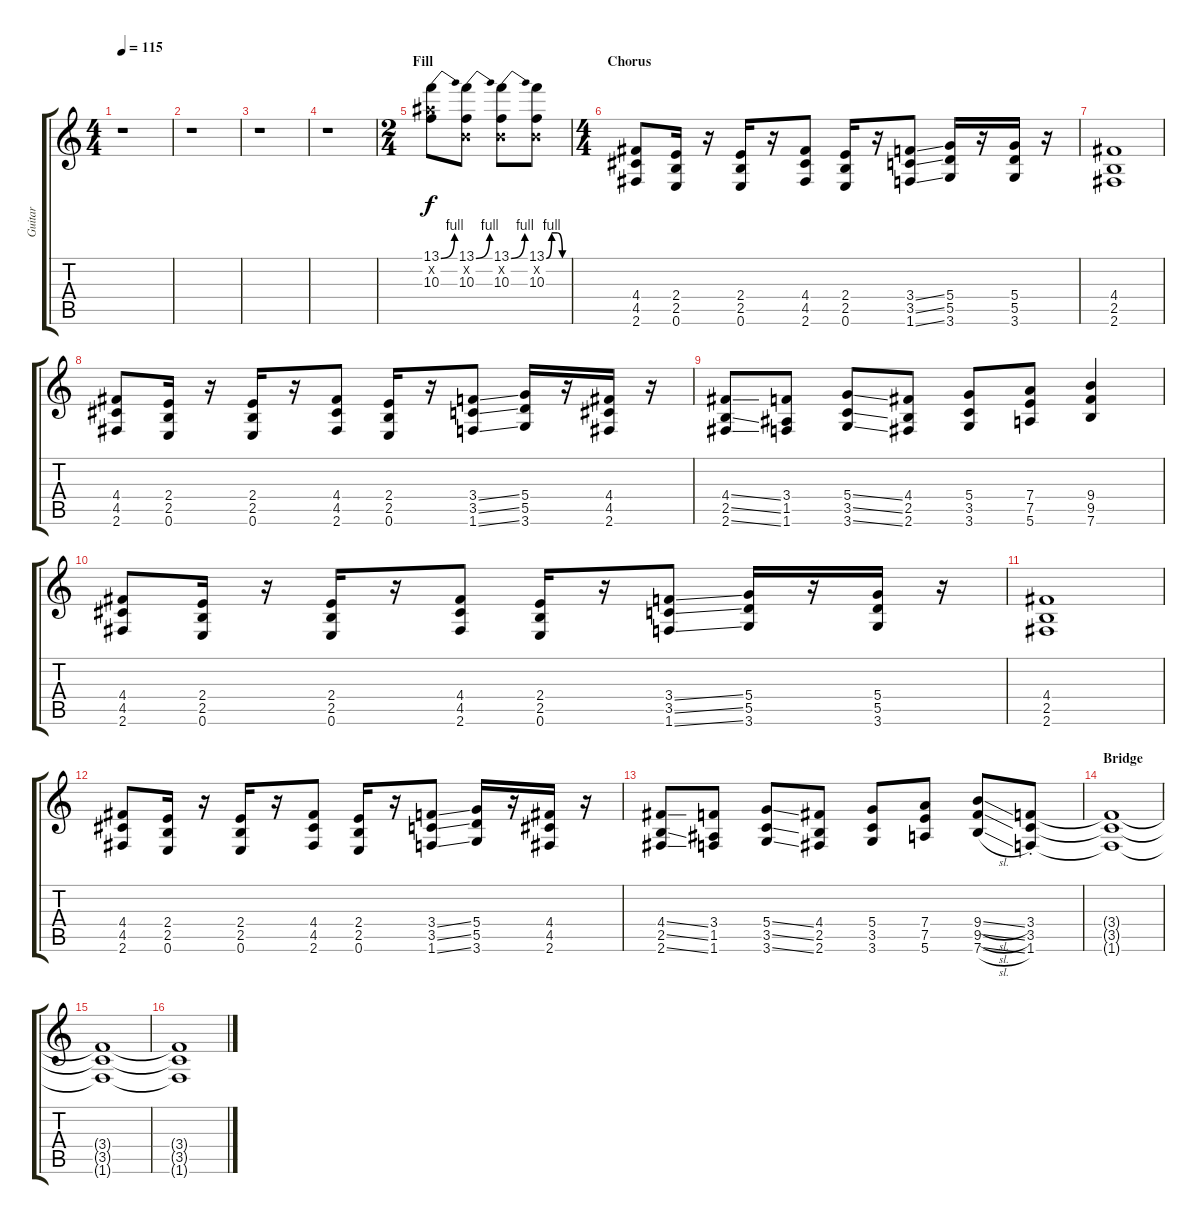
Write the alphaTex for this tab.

\track ("Guitar" "Guitar") {instrument distortionguitar}
\staff {score tabs}
\tuning (E4 B3 G3 D3 A2 E2) {hide}
\ts (4 4)
\tempo 115
\clef g2
\ks c
r.1{dy f} |
r.1 |
r.1 |
r.1 |
\ts (2 4)
\section ("" "Fill")
(13.1{be (bend 0 0 60 4)} 11.2{x} 10.3).8{volume 14} (13.1{be (bend 0 0 60 4)} 0.2{x} 10.3).8 (13.1{be (bend 0 0 60 4)} 0.2{x} 10.3).8 (13.1{be (custom 0 0 15 4 30 4 45 0 60 0)} 0.2{x} 10.3).8 |
\ts (4 4)
\section ("" "Chorus")
(4.4 4.5 2.6).8{instrument distortionguitar} (2.4 2.5 0.6).16 r.16 (2.4 2.5 0.6).16 r.16 (4.4 4.5 2.6).8 (2.4 2.5 0.6).16 r.16 (3.4{ss} 3.5{ss} 1.6{ss}).8 (5.4 5.5 3.6).16 r.16 (5.4 5.5 3.6).16 r.16 |
(4.4 2.5 2.6).1 |
(4.4 4.5 2.6).8 (2.4 2.5 0.6).16 r.16 (2.4 2.5 0.6).16 r.16 (4.4 4.5 2.6).8 (2.4 2.5 0.6).16 r.16 (3.4{ss} 3.5{ss} 1.6{ss}).8 (5.4 5.5 3.6).16 r.16 (4.4 4.5 2.6).16 r.16 |
(4.4{ss} 2.5{ss} 2.6{ss}).8 (3.4 1.5 1.6).8 (5.4{ss} 3.5{ss} 3.6{ss}).8 (4.4 2.5 2.6).8 (5.4 3.5 3.6).8 (7.4 7.5 5.6).8 (9.4 9.5 7.6).4 |
(4.4 4.5 2.6).8 (2.4 2.5 0.6).16 r.16 (2.4 2.5 0.6).16 r.16 (4.4 4.5 2.6).8 (2.4 2.5 0.6).16 r.16 (3.4{ss} 3.5{ss} 1.6{ss}).8 (5.4 5.5 3.6).16 r.16 (5.4 5.5 3.6).16 r.16 |
(4.4 2.5 2.6).1 |
(4.4 4.5 2.6).8 (2.4 2.5 0.6).16 r.16 (2.4 2.5 0.6).16 r.16 (4.4 4.5 2.6).8 (2.4 2.5 0.6).16 r.16 (3.4{ss} 3.5{ss} 1.6{ss}).8 (5.4 5.5 3.6).16 r.16 (4.4 4.5 2.6).16 r.16 |
(4.4{ss} 2.5{ss} 2.6{ss}).8 (3.4 1.5 1.6).8 (5.4{ss} 3.5{ss} 3.6{ss}).8 (4.4 2.5 2.6).8 (5.4 3.5 3.6).8 (7.4 7.5 5.6).8 (9.4{sl} 9.5{sl} 7.6{sl}).8 (3.4{st} 3.5{st} 1.6{st}).8 |
\section ("" "Bridge")
(3.4{t} 3.5{t} 1.6{t}).1{volume 0} |
(3.4{t} 3.5{t} 1.6{t}).1 |
(3.4{t} 3.5{t} 1.6{t}).1
